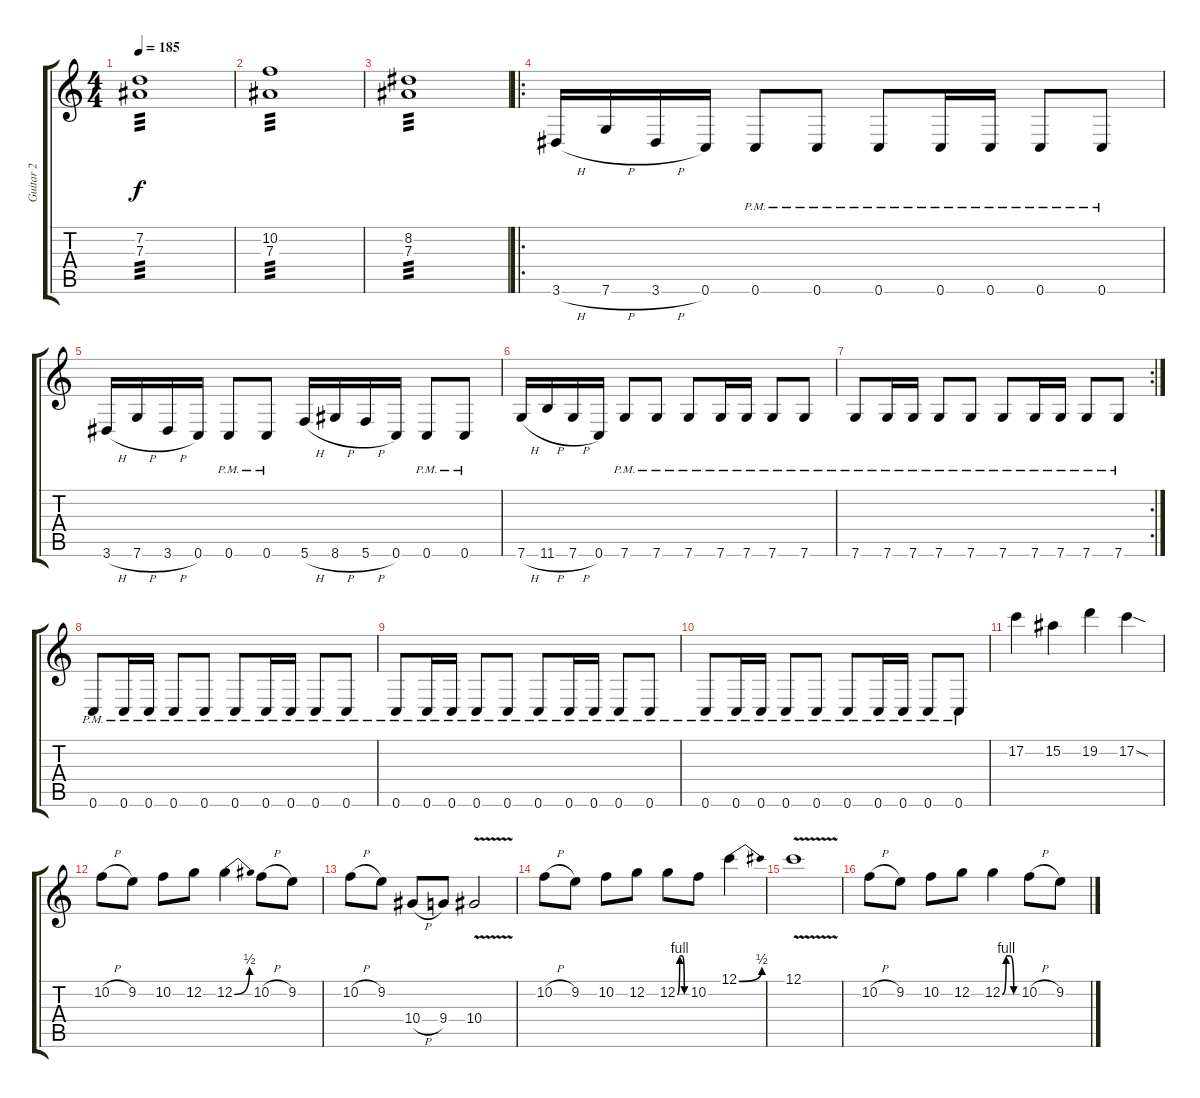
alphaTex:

\track ("Guitar 2" "Guitar 2") {instrument overdrivenguitar}
\staff {score tabs}
\tuning (C4 G3 Eb3 Bb2 F2 C2) {hide}
\ts (4 4)
\tempo 185
\clef g2
\ks c
(7.2 7.3).1{tp 3 dy f} |
(10.2 7.3).1{tp 3} |
(8.2 7.3).1{tp 3} |
\ro
3.6{h}.16 7.6{h}.16 3.6{h}.16 0.6.16 0.6{pm}.8 0.6{pm}.8 0.6{pm}.8 0.6{pm}.16 0.6{pm}.16 0.6{pm}.8 0.6{pm}.8 |
3.6{h}.16 7.6{h}.16 3.6{h}.16 0.6.16 0.6{pm}.8 0.6{pm}.8 5.6{h}.16 8.6{h}.16 5.6{h}.16 0.6.16 0.6{pm}.8 0.6{pm}.8 |
7.6{h}.16 11.6{h}.16 7.6{h}.16 0.6.16 7.6{pm}.8 7.6{pm}.8 7.6{pm}.8 7.6{pm}.16 7.6{pm}.16 7.6{pm}.8 7.6{pm}.8 |
\rc 2
7.6{pm}.8 7.6{pm}.16 7.6{pm}.16 7.6{pm}.8 7.6{pm}.8 7.6{pm}.8 7.6{pm}.16 7.6{pm}.16 7.6{pm}.8 7.6{pm}.8 |
0.6{pm}.8 0.6{pm}.16 0.6{pm}.16 0.6{pm}.8 0.6{pm}.8 0.6{pm}.8 0.6{pm}.16 0.6{pm}.16 0.6{pm}.8 0.6{pm}.8 |
0.6{pm}.8 0.6{pm}.16 0.6{pm}.16 0.6{pm}.8 0.6{pm}.8 0.6{pm}.8 0.6{pm}.16 0.6{pm}.16 0.6{pm}.8 0.6{pm}.8 |
0.6{pm}.8 0.6{pm}.16 0.6{pm}.16 0.6{pm}.8 0.6{pm}.8 0.6{pm}.8 0.6{pm}.16 0.6{pm}.16 0.6{pm}.8 0.6{pm}.8 |
17.2.4 15.2.4 19.2.4 17.2{sod}.4 |
10.2{h}.8 9.2.8 10.2.8 12.2.8 12.2{be (bend 0 0 60 2)}.4 10.2{h}.8 9.2.8 |
10.2{h}.8 9.2.8 10.4{h}.8 9.4.8 10.4{v}.2 |
10.2{h}.8 9.2.8 10.2.8 12.2.8 12.2{be (custom 0 0 15 4 30 4 45 0 60 0)}.8 10.2.8 12.1{be (bend 0 0 60 2)}.4 |
12.1{v}.1 |
10.2{h}.8 9.2.8 10.2.8 12.2.8 12.2{be (custom 0 0 15 4 30 4 45 0 60 0)}.4 10.2{h}.8 9.2.8
